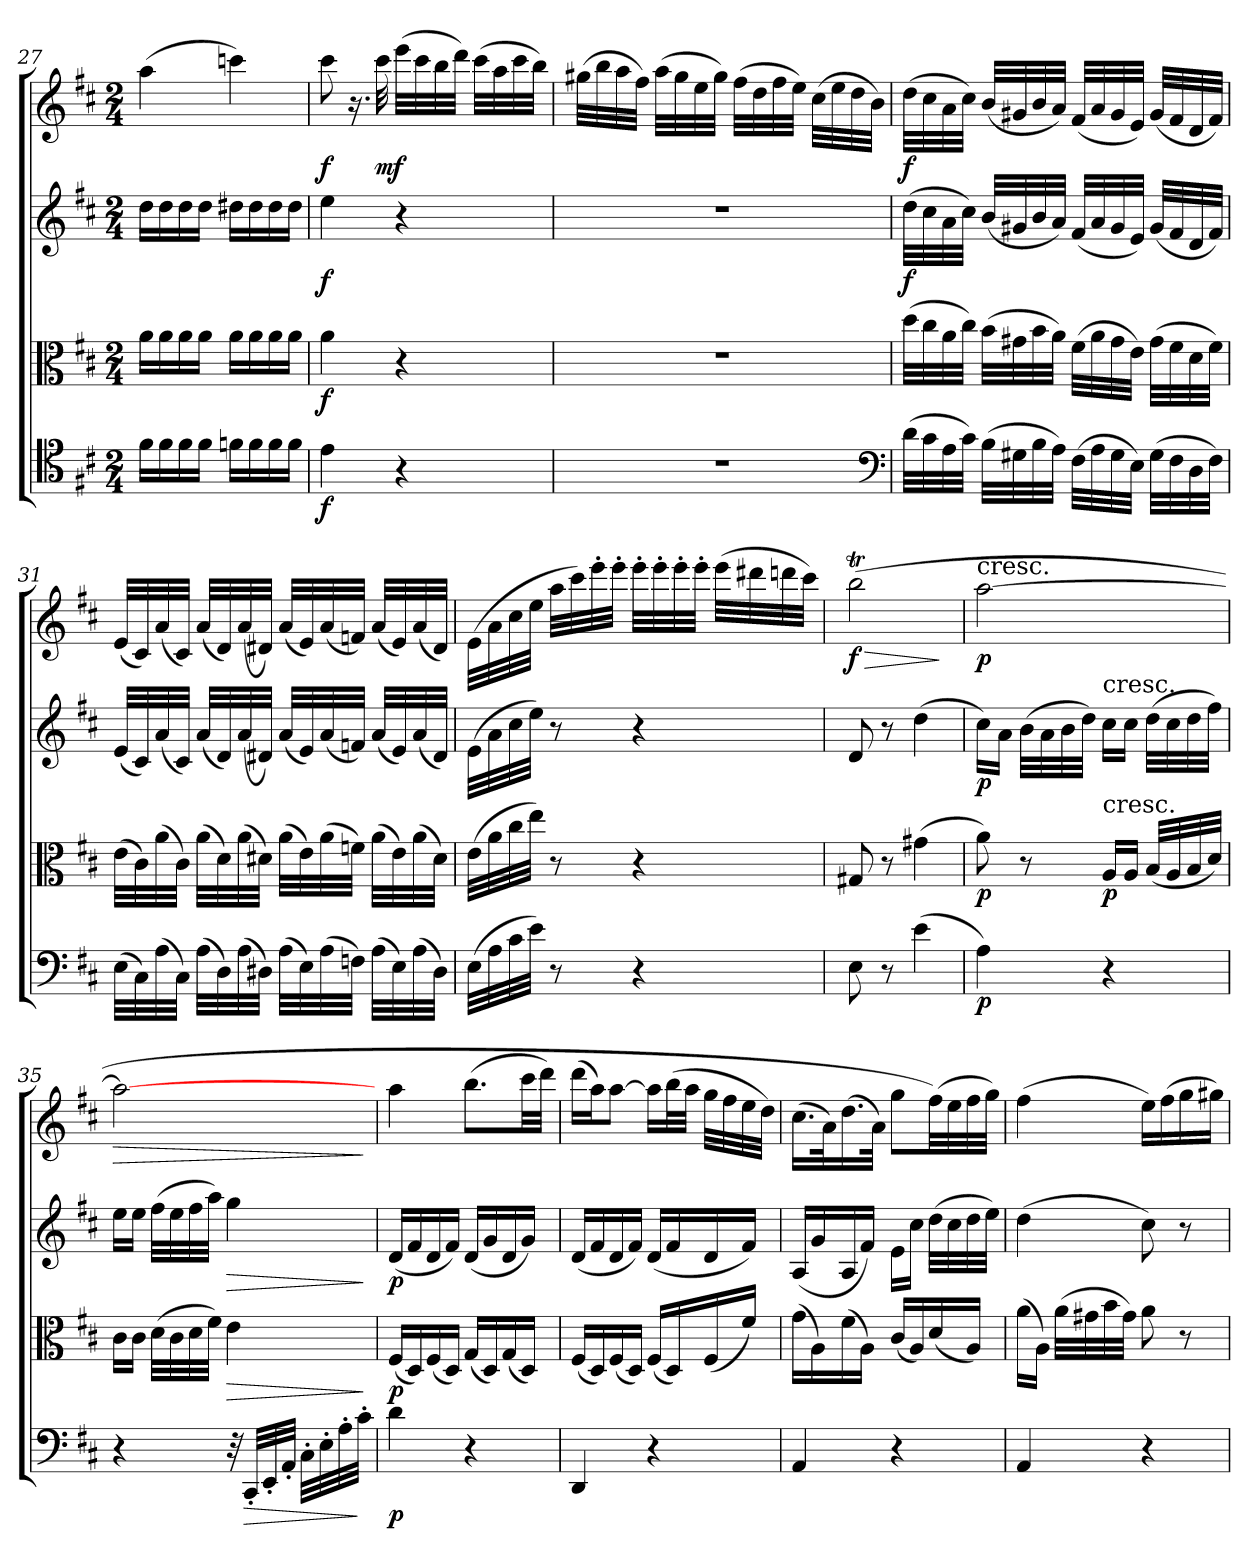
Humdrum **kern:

**kern	**dynam	**kern	**dynam	**kern	**dynam	**kern	**dynam
*part4	*part4	*part3	*part3	*part2	*part2	*part1	*part1
*staff4	*staff4	*staff3	*staff3	*staff2	*staff2	*staff1	*staff1
*clefC4	*	*clefC3	*	*clefG2	*	*clefG2	*
*k[f#c#]	*	*k[f#c#]	*	*k[f#c#]	*	*k[f#c#]	*
*D:	*	*D:	*	*D:	*	*D:	*
*M2/4	*	*M2/4	*	*M2/4	*	*M2/4	*
=27	=27	=27	=27	=27	=27	=27	=27
16f#\LL	.	16a\LL	.	16dd\LL	.	(4aa\	.
16f#\	.	16a\	.	16dd\	.	.	.
16f#\	.	16a\	.	16dd\	.	.	.
16f#\JJ	.	16a\JJ	.	16dd\JJ	.	.	.
16fn\LL	.	16a\LL	.	16dd#X\LL	.	4cccn\)	.
16f\	.	16a\	.	16dd#\	.	.	.
16f\	.	16a\	.	16dd#\	.	.	.
16f\JJ	.	16a\JJ	.	16dd#\JJ	.	.	.
=28	=28	=28	=28	=28	=28	=28	=28
4e\	f	4a\	f	4ee\	f	8ccc#\	f
.	.	.	.	.	.	16.r	.
.	.	.	.	.	.	32ccc#\	mf
4r	.	4r	.	4r	.	(32eee\LLL	.
.	.	.	.	.	.	32ccc#\	.
.	.	.	.	.	.	32bb\	.
.	.	.	.	.	.	32ddd\JJJ)	.
.	.	.	.	.	.	(32ccc#\LLL	.
.	.	.	.	.	.	32aa\	.
.	.	.	.	.	.	32ccc#\	.
.	.	.	.	.	.	32bb\JJJ)	.
=29	=29	=29	=29	=29	=29	=29	=29
2r	.	2r	.	2r	.	(32gg#X\LLL	.
.	.	.	.	.	.	32bb\	.
.	.	.	.	.	.	32aa\	.
.	.	.	.	.	.	32ff#\JJJ)	.
.	.	.	.	.	.	(32aa\LLL	.
.	.	.	.	.	.	32gg#\	.
.	.	.	.	.	.	32ee\	.
.	.	.	.	.	.	32gg#\JJJ)	.
.	.	.	.	.	.	(32ff#\LLL	.
.	.	.	.	.	.	32dd\	.
.	.	.	.	.	.	32ff#\	.
.	.	.	.	.	.	32ee\JJJ)	.
.	.	.	.	.	.	(32cc#\LLL	.
.	.	.	.	.	.	32ee\	.
.	.	.	.	.	.	32dd\	.
.	.	.	.	.	.	32b\JJJ)	.
*clefF4	*	*	*	*	*	*	*
=30	=30	=30	=30	=30	=30	=30	=30
(32d\LLL	.	(32dd\LLL	.	(32dd\LLL	f	(32dd\LLL	f
32c#\	.	32cc#\	.	32cc#\	.	32cc#\	.
32A\	.	32a\	.	32a\	.	32a\	.
32c#\JJJ)	.	32cc#\JJJ)	.	32cc#\JJJ)	.	32cc#\JJJ)	.
(32B\LLL	.	(32b\LLL	.	(32b/LLL	.	(32b/LLL	.
32G#X\	.	32g#X\	.	32g#X/	.	32g#X/	.
32B\	.	32b\	.	32b/	.	32b/	.
32A\JJJ)	.	32a\JJJ)	.	32a/JJJ)	.	32a/JJJ)	.
(32F#\LLL	.	(32f#\LLL	.	(32f#/LLL	.	(32f#/LLL	.
32A\	.	32a\	.	32a/	.	32a/	.
32G#\	.	32g#\	.	32g#/	.	32g#/	.
32E\JJJ)	.	32e\JJJ)	.	32e/JJJ)	.	32e/JJJ)	.
(32G#\LLL	.	(32g#\LLL	.	(32g#/LLL	.	(32g#/LLL	.
32F#\	.	32f#\	.	32f#/	.	32f#/	.
32D\	.	32d\	.	32d/	.	32d/	.
32F#\JJJ)	.	32f#\JJJ)	.	32f#/JJJ)	.	32f#/JJJ)	.
=31	=31	=31	=31	=31	=31	=31	=31
(32E\LLL	.	(32e\LLL	.	(32e/LLL	.	(32e/LLL	.
32C#\)	.	32c#\)	.	32c#/)	.	32c#/)	.
(32A\	.	(32a\	.	(32a/	.	(32a/	.
32C#\JJJ)	.	32c#\JJJ)	.	32c#/JJJ)	.	32c#/JJJ)	.
(32A\LLL	.	(32a\LLL	.	(32a/LLL	.	(32a/LLL	.
32D\)	.	32d\)	.	32d/)	.	32d/)	.
(32A\	.	(32a\	.	(32a/	.	(32a/	.
32D#X\JJJ)	.	32d#X\JJJ)	.	32d#X/JJJ)	.	32d#X/JJJ)	.
(32A\LLL	.	(32a\LLL	.	(32a/LLL	.	(32a/LLL	.
32E\)	.	32e\)	.	32e/)	.	32e/)	.
(32A\	.	(32a\	.	(32a/	.	(32a/	.
32Fn\JJJ)	.	32fn\JJJ)	.	32fn/JJJ)	.	32fn/JJJ)	.
(32A\LLL	.	(32a\LLL	.	(32a/LLL	.	(32a/LLL	.
32E\)	.	32e\)	.	32e/)	.	32e/)	.
(32A\	.	(32a\	.	(32a/	.	(32a/	.
32D#\JJJ)	.	32d#\JJJ)	.	32d#/JJJ)	.	32d#/JJJ)	.
=32	=32	=32	=32	=32	=32	=32	=32
(32E\LLL	.	(32e\LLL	.	(32e\LLL	.	(32e\LLL	.
32A\	.	32a\	.	32a\	.	32a\	.
32c#\	.	32cc#\	.	32cc#\	.	32cc#\	.
32e\JJJ)	.	32ee\JJJ)	.	32ee\JJJ)	.	32ee\JJJ	.
8r	.	8r	.	8r	.	32aa\LLL	.
.	.	.	.	.	.	32ccc#\)	.
.	.	.	.	.	.	32eee'\	.
.	.	.	.	.	.	32eee'\JJJ	.
4r	.	4r	.	4r	.	32eee'\LLL	.
.	.	.	.	.	.	32eee'\	.
.	.	.	.	.	.	32eee'\	.
.	.	.	.	.	.	32eee'\JJJ	.
.	.	.	.	.	.	(32eee\LLL	.
.	.	.	.	.	.	32ddd#X\	.
.	.	.	.	.	.	32dddn\	.
.	.	.	.	.	.	32ccc#\JJJ)	.
=33	=33	=33	=33	=33	=33	=33	=33
!	!	!	!	!	!	!	!LO:HP:b
8E\	.	8G#X/	.	8d/	.	(2bbT\	> f
8r	.	8r	.	8r	.	.	.
(4e\	.	(4g#X\	.	(4dd\	.	.	.
.	.	.	.	.	.	.	]
=34	=34	=34	=34	=34	=34	=34	=34
!	!	!	!	!	!	!LO:TX:t=cresc.	!
4A\)	p	8a\)	p	16cc#\LL)	p	[2aa\	p
.	.	.	.	16a\JJ	.	.	.
.	.	8r	.	(32b\LLL	.	.	.
.	.	.	.	32a\	.	.	.
.	.	.	.	32b\	.	.	.
.	.	.	.	32dd\JJJ)	.	.	.
!	!	!	!	!LO:TX:t=cresc.	!	!	!
!	!	!LO:TX:t=cresc.	!	!	!	!	!
4r	.	16A/LL	p	16cc#\LL	.	.	.
.	.	16A/JJ	.	16cc#\JJ	.	.	.
.	.	(32B/LLL	.	(32dd\LLL	.	.	.
.	.	32A/	.	32cc#\	.	.	.
.	.	32B/	.	32dd\	.	.	.
.	.	32d/JJJ)	.	32ff#\JJJ)	.	.	.
=35	=35	=35	=35	=35	=35	=35	=35
!	!	!	!	!	!	!	!LO:HP:b
4r	.	16c#\LL	.	16ee\LL	.	2aa\_	>
.	.	16c#\JJ	.	16ee\JJ	.	.	.
.	.	(32d\LLL	.	(32ff#\LLL	.	.	.
.	.	32c#\	.	32ee\	.	.	.
.	.	32d\	.	32ff#\	.	.	.
.	.	32f#\JJJ)	.	32aa\JJJ)	.	.	.
!	!	!	!LO:HP:b	!	!LO:HP:b	!	!
32r	.	4e\	>	4gg\	>	.	.
!	!LO:HP:b	!	!	!	!	!	!
32CC#'/LLL	>	.	.	.	.	.	.
32EE'/	.	.	.	.	.	.	.
32AA'/JJJ	.	.	.	.	.	.	.
32C#'\LLL	.	.	.	.	.	.	.
32E'\	.	.	.	.	.	.	.
32A'\	.	.	.	.	.	.	.
32c#'\JJJ	]	.	.	.	.	.	.
.	.	.	]	.	]	.	]
=36	=36	=36	=36	=36	=36	=36	=36
4d\	p	(16F#/LL	p	(16d/LL	p	4aa\	.
.	.	16D/)	.	16f#/	.	.	.
.	.	(16F#/	.	16d/	.	.	.
.	.	16D/JJ)	.	16f#/JJ)	.	.	.
4r	.	(16G/LL	.	(16d/LL	.	(8.bb\L	.
.	.	16D/)	.	16g/	.	.	.
.	.	(16G/	.	16d/	.	.	.
.	.	16D/JJ)	.	16g/JJ)	.	32ccc#\LL	.
.	.	.	.	.	.	32ddd\JJJ)	.
=37	=37	=37	=37	=37	=37	=37	=37
4DD/	.	(16F#/LL	.	(16d/LL	.	(16ddd\LL	.
.	.	16D/)	.	16f#/	.	16aa\J)	.
.	.	(16F#/	.	16d/	.	[8aa\J	.
.	.	16D/JJ)	.	16f#/JJ)	.	.	.
4r	.	(16F#/LL	.	(16d/LL	.	16aa\LL]	.
.	.	16D/)	.	16f#/	.	(32bb\L	.
.	.	.	.	.	.	32aa\JJJ	.
.	.	(16F#/	.	16d/	.	32gg\LLL	.
.	.	.	.	.	.	32ff#\	.
.	.	16f#/JJ)	.	16f#/JJ)	.	32ee\	.
.	.	.	.	.	.	32dd\JJJ)	.
=38	=38	=38	=38	=38	=38	=38	=38
4AA/	.	(16g\LL	.	(16A/LL	.	(16.cc#\LL	.
.	.	16A\)	.	16g/	.	.	.
.	.	.	.	.	.	32a\K)	.
.	.	(16f#\	.	16A/	.	(16.dd\	.
.	.	16A\JJ)	.	16f#/JJ)	.	.	.
.	.	.	.	.	.	32a\JJk)	.
4r	.	(16c#/LL	.	16e\LL	.	8gg\L	.
.	.	16A/)	.	16cc#\JJ	.	.	.
.	.	(16d/	.	(32dd\LLL	.	(32ff#\LL)	.
.	.	.	.	32cc#\	.	32ee\	.
.	.	16A/JJ)	.	32dd\	.	32ff#\	.
.	.	.	.	32ee\JJJ)	.	32gg\JJJ)	.
=39	=39	=39	=39	=39	=39	=39	=39
4AA/	.	(16a\LL	.	(4dd\	.	(4ff#\	.
.	.	16A\JJ)	.	.	.	.	.
.	.	(32a\LLL	.	.	.	.	.
.	.	32g#X\	.	.	.	.	.
.	.	32b\	.	.	.	.	.
.	.	32g#\JJJ)	.	.	.	.	.
4r	.	8a\	.	8cc#\)	.	16ee\LL)	.
.	.	.	.	.	.	(16ff#\	.
.	.	8r	.	8r	.	16gg\	.
.	.	.	.	.	.	16gg#X\JJ)	.
=	=	=	=	=	=	=	=
*-	*-	*-	*-	*-	*-	*-	*-
